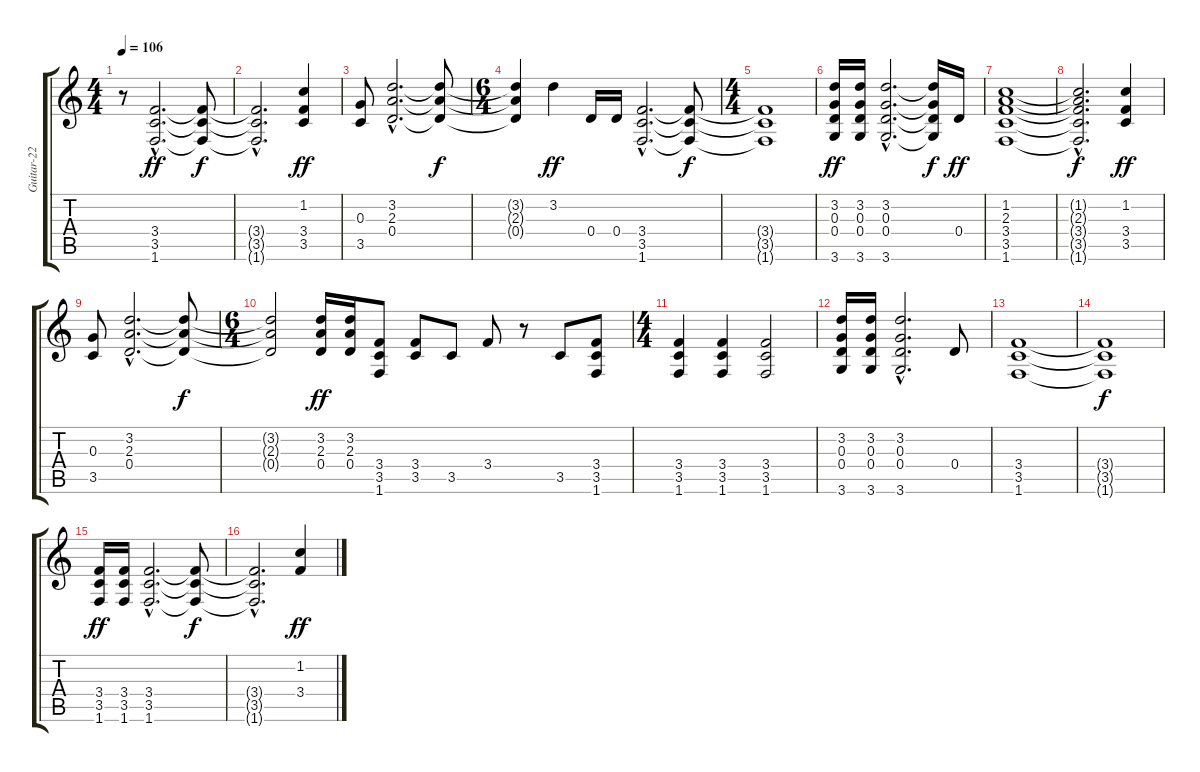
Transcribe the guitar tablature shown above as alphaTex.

\track ("Guitar-22" "Guitar-22") {instrument distortionguitar}
\staff {score tabs}
\tuning (E4 B3 G3 D3 A2 E2) {hide}
\ts (4 4)
\tempo 106
\clef g2
\ks c
r.8{dy ff instrument distortionguitar} (3.4{hac} 3.5{hac} 1.6{hac}).2{d} (3.4{t} 3.5{t} 1.6{t}).8{dy f} |
(3.4{hac t} 3.5{hac t} 1.6{hac t}).2{d} (1.2 3.4 3.5).4{dy ff} |
(0.3 3.5).8 (3.2{hac} 2.3{hac} 0.4{hac}).2{d} (3.2{t} 2.3{t} 0.4{t}).8{dy f} |
\ts (6 4)
(3.2{t} 2.3{t} 0.4{t}).4 3.2.4{dy ff} 0.4.16 0.4.16 (3.4{hac} 3.5{hac} 1.6{hac}).2{d} (3.4{t} 3.5{t} 1.6{t}).8{dy f} |
\ts (4 4)
(3.4{t} 3.5{t} 1.6{t}).1 |
(3.2 0.3 0.4 3.6).16{dy ff} (3.2 0.3 0.4 3.6).16 (3.2{hac} 0.3{hac} 0.4{hac} 3.6{hac}).2{d} (3.2{t} 0.3{t} 0.4{t} 3.6{t}).16{dy f} 0.4.16{dy ff} |
(1.2 2.3 3.4 3.5 1.6).1 |
(1.2{hac t} 2.3{hac t} 3.4{hac t} 3.5{hac t} 1.6{hac t}).2{d dy f} (1.2 3.4 3.5).4{dy ff} |
(0.3 3.5).8 (3.2{hac} 2.3{hac} 0.4{hac}).2{d} (3.2{t} 2.3{t} 0.4{t}).8{dy f} |
\ts (6 4)
(3.2{t} 2.3{t} 0.4{t}).2 (3.2 2.3 0.4).16{dy ff} (3.2 2.3 0.4).16 (3.4 3.5 1.6).8 (3.4 3.5).8 3.5.8 3.4.8 r.8 3.5.8 (3.4 3.5 1.6).8 |
\ts (4 4)
(3.4 3.5 1.6).4 (3.4 3.5 1.6).4 (3.4 3.5 1.6).2 |
(3.2 0.3 0.4 3.6).16 (3.2 0.3 0.4 3.6).16 (3.2{hac} 0.3{hac} 0.4{hac} 3.6{hac}).2{d} 0.4.8 |
(3.4 3.5 1.6).1 |
(3.4{t} 3.5{t} 1.6{t}).1{dy f} |
(3.4 3.5 1.6).16{dy ff} (3.4 3.5 1.6).16 (3.4{hac} 3.5{hac} 1.6{hac}).2{d} (3.4{t} 3.5{t} 1.6{t}).8{dy f} |
(3.4{hac t} 3.5{hac t} 1.6{hac t}).2{d} (1.2 3.4).4{dy ff}
